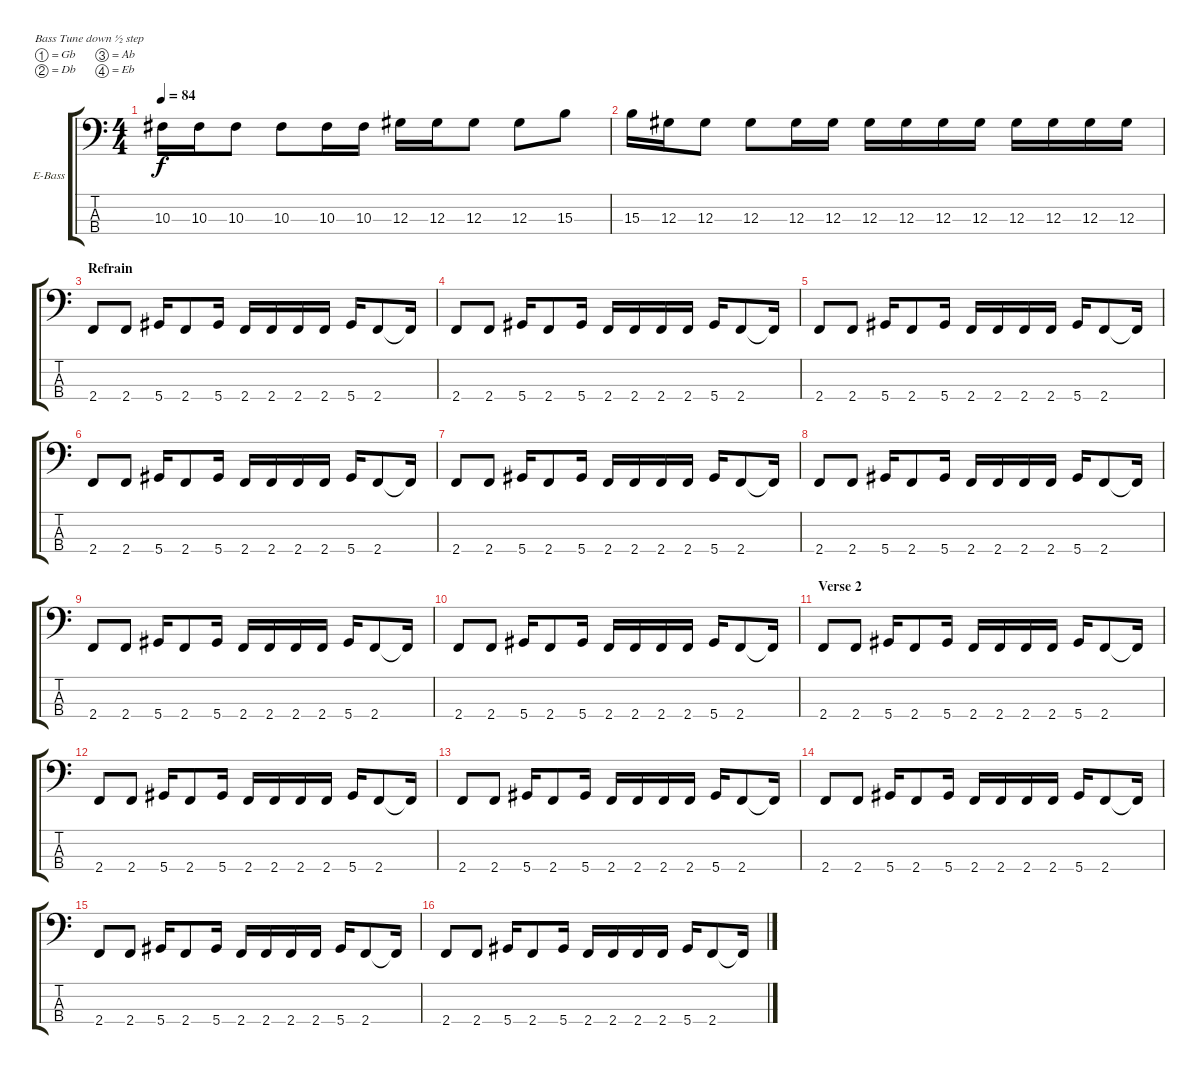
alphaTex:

\bracketExtendMode groupsimilarinstruments
\firstSystemTrackNameOrientation horizontal
\otherSystemsTrackNameOrientation horizontal
\track ("Chris Novoselic" "E-Bass") {instrument electricbassfinger}
\staff {score tabs}
\tuning (Gb2 Db2 Ab1 Eb1)
\ts (4 4)
\tempo 84
\clef f4
\ks c
10.3.16{dy f} 10.3.16 10.3.8 10.3.8 10.3.16 10.3.16 12.3.16 12.3.16 12.3.8 12.3.8 15.3.8 |
15.3.16 12.3.16 12.3.8 12.3.8 12.3.16 12.3.16 12.3.16 12.3.16 12.3.16 12.3.16 12.3.16 12.3.16 12.3.16 12.3.16 |
\section ("" "Refrain")
2.4.8 2.4.8 5.4.16 2.4.8 5.4.16 2.4.16 2.4.16 2.4.16 2.4.16 5.4.16 2.4.8 2.4{t}.16 |
2.4.8 2.4.8 5.4.16 2.4.8 5.4.16 2.4.16 2.4.16 2.4.16 2.4.16 5.4.16 2.4.8 2.4{t}.16 |
2.4.8 2.4.8 5.4.16 2.4.8 5.4.16 2.4.16 2.4.16 2.4.16 2.4.16 5.4.16 2.4.8 2.4{t}.16 |
2.4.8 2.4.8 5.4.16 2.4.8 5.4.16 2.4.16 2.4.16 2.4.16 2.4.16 5.4.16 2.4.8 2.4{t}.16 |
2.4.8 2.4.8 5.4.16 2.4.8 5.4.16 2.4.16 2.4.16 2.4.16 2.4.16 5.4.16 2.4.8 2.4{t}.16 |
2.4.8 2.4.8 5.4.16 2.4.8 5.4.16 2.4.16 2.4.16 2.4.16 2.4.16 5.4.16 2.4.8 2.4{t}.16 |
2.4.8 2.4.8 5.4.16 2.4.8 5.4.16 2.4.16 2.4.16 2.4.16 2.4.16 5.4.16 2.4.8 2.4{t}.16 |
2.4.8 2.4.8 5.4.16 2.4.8 5.4.16 2.4.16 2.4.16 2.4.16 2.4.16 5.4.16 2.4.8 2.4{t}.16 |
\section ("" "Verse 2")
2.4.8 2.4.8 5.4.16 2.4.8 5.4.16 2.4.16 2.4.16 2.4.16 2.4.16 5.4.16 2.4.8 2.4{t}.16 |
2.4.8 2.4.8 5.4.16 2.4.8 5.4.16 2.4.16 2.4.16 2.4.16 2.4.16 5.4.16 2.4.8 2.4{t}.16 |
2.4.8 2.4.8 5.4.16 2.4.8 5.4.16 2.4.16 2.4.16 2.4.16 2.4.16 5.4.16 2.4.8 2.4{t}.16 |
2.4.8 2.4.8 5.4.16 2.4.8 5.4.16 2.4.16 2.4.16 2.4.16 2.4.16 5.4.16 2.4.8 2.4{t}.16 |
2.4.8 2.4.8 5.4.16 2.4.8 5.4.16 2.4.16 2.4.16 2.4.16 2.4.16 5.4.16 2.4.8 2.4{t}.16 |
2.4.8 2.4.8 5.4.16 2.4.8 5.4.16 2.4.16 2.4.16 2.4.16 2.4.16 5.4.16 2.4.8 2.4{t}.16
